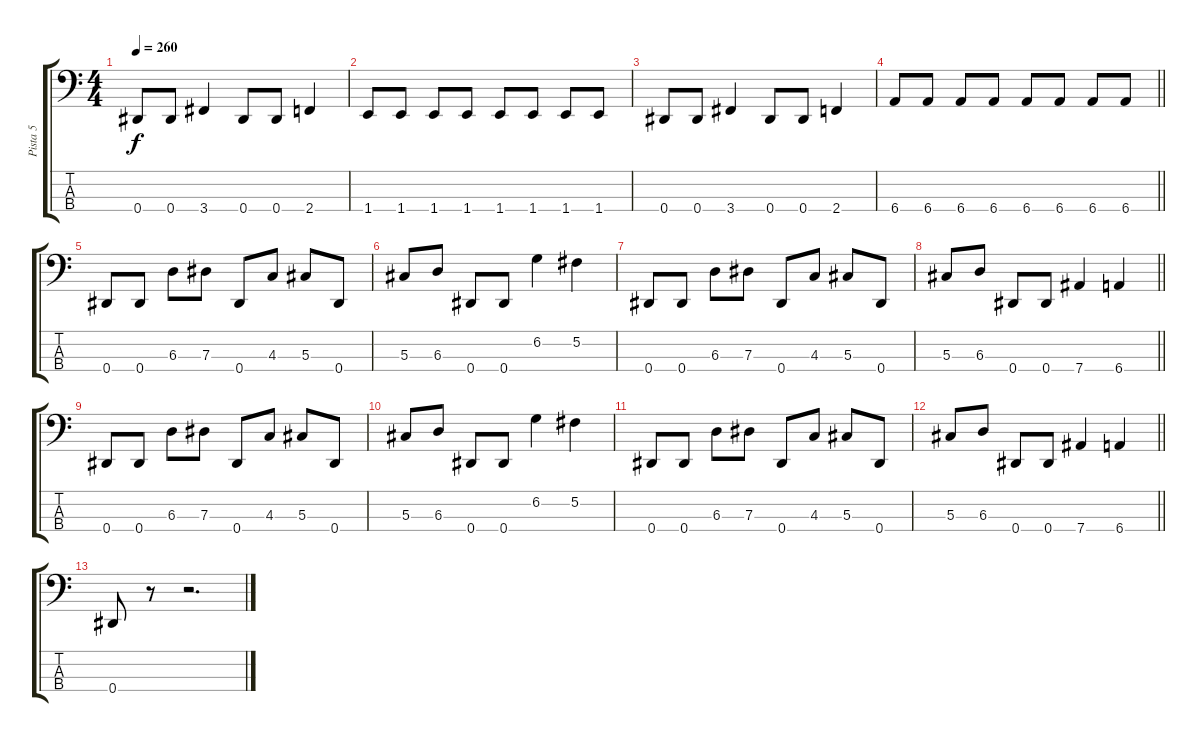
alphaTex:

\track ("Pista 5" "Pista 5") {instrument electricbassfinger}
\staff {score tabs}
\tuning (Gb2 Db2 Ab1 Eb1) {hide}
\ts (4 4)
\tempo 260
\clef f4
\ks c
0.4.8{dy f} 0.4.8 3.4.4 0.4.8 0.4.8 2.4.4 |
1.4.8 1.4.8 1.4.8 1.4.8 1.4.8 1.4.8 1.4.8 1.4.8 |
0.4.8 0.4.8 3.4.4 0.4.8 0.4.8 2.4.4 |
\barLineRight lightlight
6.4.8 6.4.8 6.4.8 6.4.8 6.4.8 6.4.8 6.4.8 6.4.8 |
0.4.8 0.4.8 6.3.8 7.3.8 0.4.8 4.3.8 5.3.8 0.4.8 |
5.3.8 6.3.8 0.4.8 0.4.8 6.2.4 5.2.4 |
0.4.8 0.4.8 6.3.8 7.3.8 0.4.8 4.3.8 5.3.8 0.4.8 |
\barLineRight lightlight
5.3.8 6.3.8 0.4.8 0.4.8 7.4.4 6.4.4 |
0.4.8 0.4.8 6.3.8 7.3.8 0.4.8 4.3.8 5.3.8 0.4.8 |
5.3.8 6.3.8 0.4.8 0.4.8 6.2.4 5.2.4 |
0.4.8 0.4.8 6.3.8 7.3.8 0.4.8 4.3.8 5.3.8 0.4.8 |
\barLineRight lightlight
5.3.8 6.3.8 0.4.8 0.4.8 7.4.4 6.4.4 |
0.4.8 r.8 r.2{d}
